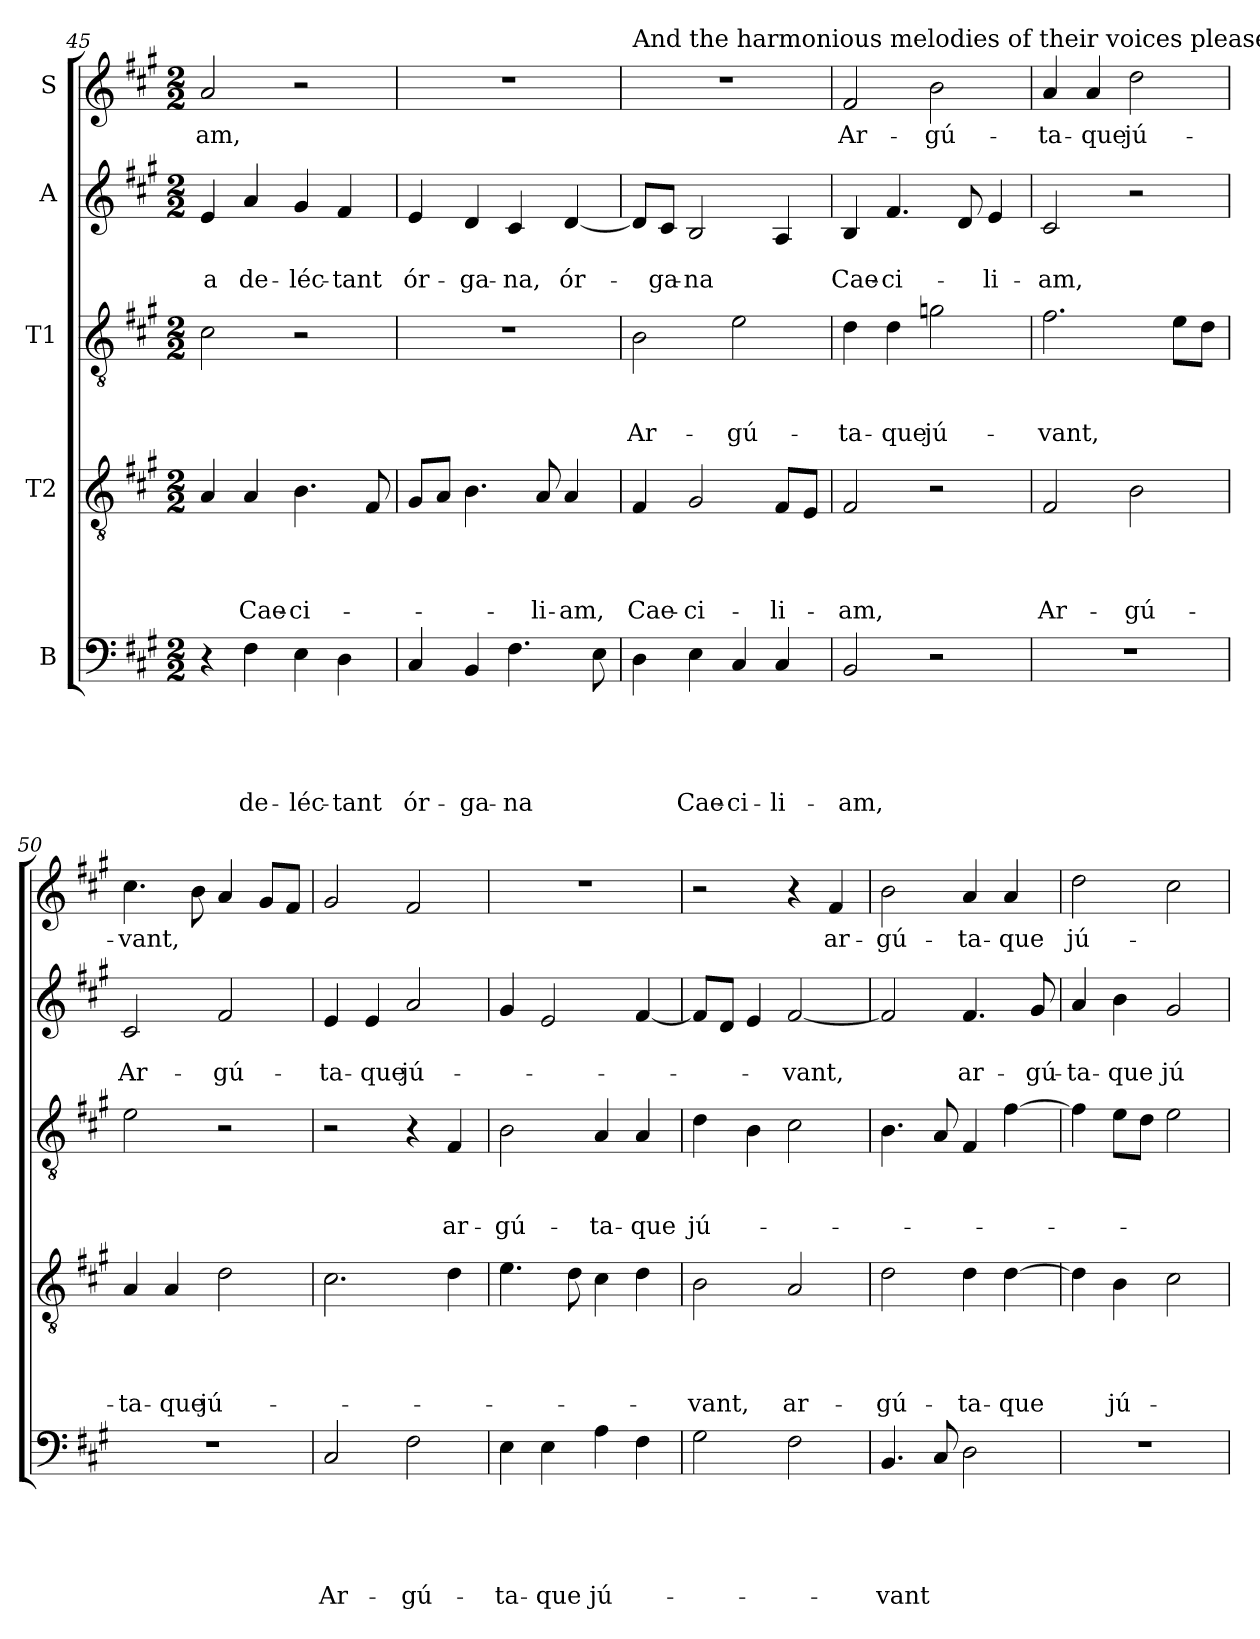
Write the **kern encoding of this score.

**kern	**text	**text	**text	**text	**text	**kern	**text	**text	**text	**text	**kern	**text	**text	**text	**kern	**text	**text	**kern	**text
*part5	*part5	*part5	*part5	*part5	*part5	*part4	*part4	*part4	*part4	*part4	*part3	*part3	*part3	*part3	*part2	*part2	*part2	*part1	*part1
*staff5	*staff5	*staff5	*staff5	*staff5	*staff5	*staff4	*staff4	*staff4	*staff4	*staff4	*staff3	*staff3	*staff3	*staff3	*staff2	*staff2	*staff2	*staff1	*staff1
*I"B	*	*	*	*	*	*I"T2	*	*	*	*	*I"T1	*	*	*	*I"A	*	*	*I"S	*
*clefF4	*	*	*	*	*	*clefGv2	*	*	*	*	*clefGv2	*	*	*	*clefG2	*	*	*clefG2	*
*k[f#c#g#]	*	*	*	*	*	*k[f#c#g#]	*	*	*	*	*k[f#c#g#]	*	*	*	*k[f#c#g#]	*	*	*k[f#c#g#]	*
*A:	*	*	*	*	*	*A:	*	*	*	*	*A:	*	*	*	*A:	*	*	*A:	*
*M2/2	*	*	*	*	*	*M2/2	*	*	*	*	*M2/2	*	*	*	*M2/2	*	*	*M2/2	*
=45	=45	=45	=45	=45	=45	=45	=45	=45	=45	=45	=45	=45	=45	=45	=45	=45	=45	=45	=45
!	!	!	!	!	!	!	!	!	!	!	!	!	!	!	!	!	!LO:LY:b	!	!LO:LY:b
4r	.	.	.	.	.	4A/	.	.	.	.	2c#\	.	.	.	4e/	.	-a	2a/	-am,
!	!	!	!	!	!LO:LY:b	!	!	!	!	!LO:LY:b	!	!	!	!	!	!	!LO:LY:b	!	!
4F#\	.	.	.	.	de-	4A/	.	.	.	Cae-	.	.	.	.	4a/	.	de-	.	.
!	!	!	!	!	!LO:LY:b	!	!	!	!	!LO:LY:b	!	!	!	!	!	!	!LO:LY:b	!	!
4E\	.	.	.	.	-léc-	4.B\	.	.	.	-ci-	2r	.	.	.	4g#/	.	-léc-	2r	.
!	!	!	!	!	!LO:LY:b	!	!	!	!	!	!	!	!	!	!	!	!LO:LY:b	!	!
4D\	.	.	.	.	-tant	.	.	.	.	.	.	.	.	.	4f#/	.	-tant	.	.
.	.	.	.	.	.	8F#/	.	.	.	.	.	.	.	.	.	.	.	.	.
!!LO:PB:g=z
=46	=46	=46	=46	=46	=46	=46	=46	=46	=46	=46	=46	=46	=46	=46	=46	=46	=46	=46	=46
!	!	!	!	!	!LO:LY:b	!	!	!	!	!	!	!	!	!	!	!	!LO:LY:b	!	!
4C#/	.	.	.	.	ór-	8G#/L	.	.	.	.	1r	.	.	.	4e/	.	ór-	1r	.
.	.	.	.	.	.	8A/J	.	.	.	.	.	.	.	.	.	.	.	.	.
!	!	!	!	!	!LO:LY:b	!	!	!	!	!	!	!	!	!	!	!	!LO:LY:b	!	!
4BB/	.	.	.	.	-ga-	4.B\	.	.	.	.	.	.	.	.	4d/	.	-ga-	.	.
!	!	!	!	!	!LO:LY:b	!	!	!	!	!	!	!	!	!	!	!	!LO:LY:b	!	!
4.F#\	.	.	.	.	-na	.	.	.	.	.	.	.	.	.	4c#/	.	-na,	.	.
!	!	!	!	!	!	!	!	!	!	!LO:LY:b	!	!	!	!	!	!	!	!	!
.	.	.	.	.	.	8A/	.	.	.	-li-	.	.	.	.	.	.	.	.	.
!	!	!	!	!	!	!	!	!	!	!LO:LY:b	!	!	!	!	!	!	!LO:LY:b	!	!
.	.	.	.	.	.	4A/	.	.	.	-am,	.	.	.	.	[4d/	.	ór-	.	.
8E\	.	.	.	.	.	.	.	.	.	.	.	.	.	.	.	.	.	.	.
=47	=47	=47	=47	=47	=47	=47	=47	=47	=47	=47	=47	=47	=47	=47	=47	=47	=47	=47	=47
!	!	!	!	!	!	!	!	!	!	!	!	!	!	!	!	!	!	!LO:TX:a:t=And the harmonious melodies of their voices please her.	!
!	!	!	!	!	!	!	!	!	!	!LO:LY:b	!	!	!	!LO:LY:b	!	!	!	!	!
4D\	.	.	.	.	.	4F#/	.	.	.	Cae-	2B\	.	.	Ar-	8d/L]	.	.	1r	.
!	!	!	!	!	!	!	!	!	!	!	!	!	!	!	!	!	!LO:LY:b	!	!
.	.	.	.	.	.	.	.	.	.	.	.	.	.	.	8c#/J	.	-ga-	.	.
!	!	!	!	!	!LO:LY:b	!	!	!	!	!LO:LY:b	!	!	!	!	!	!	!LO:LY:b	!	!
4E\	.	.	.	.	Cae-	2G#/	.	.	.	-ci-	.	.	.	.	2B/	.	-na	.	.
!	!	!	!	!	!LO:LY:b	!	!	!	!	!	!	!	!	!LO:LY:b	!	!	!	!	!
4C#/	.	.	.	.	-ci-	.	.	.	.	.	2e\	.	.	-gú-	.	.	.	.	.
!	!	!	!	!	!LO:LY:b	!	!	!	!	!LO:LY:b	!	!	!	!	!	!	!	!	!
4C#/	.	.	.	.	-li-	8F#/L	.	.	.	-li-	.	.	.	.	4A/	.	.	.	.
.	.	.	.	.	.	8E/J	.	.	.	.	.	.	.	.	.	.	.	.	.
=48	=48	=48	=48	=48	=48	=48	=48	=48	=48	=48	=48	=48	=48	=48	=48	=48	=48	=48	=48
!	!	!	!	!	!LO:LY:b	!	!	!	!	!LO:LY:b	!	!	!	!LO:LY:b	!	!	!LO:LY:b	!	!LO:LY:b
2BB/	.	.	.	.	-am,	2F#/	.	.	.	-am,	4d\	.	.	-ta-	4B/	.	Cae-	2f#/	Ar-
!	!	!	!	!	!	!	!	!	!	!	!	!	!	!LO:LY:b	!	!	!LO:LY:b	!	!
.	.	.	.	.	.	.	.	.	.	.	4d\	.	.	-que	4.f#/	.	-ci-	.	.
!	!	!	!	!	!	!	!	!	!	!	!	!	!	!LO:LY:b	!	!	!	!	!LO:LY:b
2r	.	.	.	.	.	2r	.	.	.	.	2gni\	.	.	jú-	.	.	.	2b\	-gú-
.	.	.	.	.	.	.	.	.	.	.	.	.	.	.	8d/	.	.	.	.
!	!	!	!	!	!	!	!	!	!	!	!	!	!	!	!	!	!LO:LY:b	!	!
.	.	.	.	.	.	.	.	.	.	.	.	.	.	.	4e/	.	-li-	.	.
=49	=49	=49	=49	=49	=49	=49	=49	=49	=49	=49	=49	=49	=49	=49	=49	=49	=49	=49	=49
!	!	!	!	!	!	!	!	!	!	!LO:LY:b	!	!	!	!LO:LY:b	!	!	!LO:LY:b	!	!LO:LY:b
1r	.	.	.	.	.	2F#/	.	.	.	Ar-	2.f#\	.	.	-vant,	2c#/	.	-am,	4a/	-ta-
!	!	!	!	!	!	!	!	!	!	!	!	!	!	!	!	!	!	!	!LO:LY:b
.	.	.	.	.	.	.	.	.	.	.	.	.	.	.	.	.	.	4a/	-que
!	!	!	!	!	!	!	!	!	!	!LO:LY:b	!	!	!	!	!	!	!	!	!LO:LY:b
.	.	.	.	.	.	2B\	.	.	.	-gú-	.	.	.	.	2r	.	.	2dd\	jú-
.	.	.	.	.	.	.	.	.	.	.	8e\L	.	.	.	.	.	.	.	.
.	.	.	.	.	.	.	.	.	.	.	8d\J	.	.	.	.	.	.	.	.
=50	=50	=50	=50	=50	=50	=50	=50	=50	=50	=50	=50	=50	=50	=50	=50	=50	=50	=50	=50
!	!	!	!	!	!	!	!	!	!	!LO:LY:b	!	!	!	!	!	!	!LO:LY:b	!	!LO:LY:b
1r	.	.	.	.	.	4A/	.	.	.	-ta-	2e\	.	.	.	2c#/	.	Ar-	4.cc#\	-vant,
!	!	!	!	!	!	!	!	!	!	!LO:LY:b	!	!	!	!	!	!	!	!	!
.	.	.	.	.	.	4A/	.	.	.	-que	.	.	.	.	.	.	.	.	.
.	.	.	.	.	.	.	.	.	.	.	.	.	.	.	.	.	.	8b\	.
!	!	!	!	!	!	!	!	!	!	!LO:LY:b	!	!	!	!	!	!	!LO:LY:b	!	!
.	.	.	.	.	.	2d\	.	.	.	jú-	2r	.	.	.	2f#/	.	-gú-	4a/	.
.	.	.	.	.	.	.	.	.	.	.	.	.	.	.	.	.	.	8g#/L	.
.	.	.	.	.	.	.	.	.	.	.	.	.	.	.	.	.	.	8f#/J	.
!!LO:LB:g=z
=51	=51	=51	=51	=51	=51	=51	=51	=51	=51	=51	=51	=51	=51	=51	=51	=51	=51	=51	=51
!	!	!	!	!	!LO:LY:b	!	!	!	!	!	!	!	!	!	!	!	!LO:LY:b	!	!
2C#/	.	.	.	.	Ar-	2.c#\	.	.	.	.	2r	.	.	.	4e/	.	-ta-	2g#/	.
!	!	!	!	!	!	!	!	!	!	!	!	!	!	!	!	!	!LO:LY:b	!	!
.	.	.	.	.	.	.	.	.	.	.	.	.	.	.	4e/	.	-que	.	.
!	!	!	!	!	!LO:LY:b	!	!	!	!	!	!	!	!	!	!	!	!LO:LY:b	!	!
2F#\	.	.	.	.	-gú-	.	.	.	.	.	4r	.	.	.	2a/	.	jú-	2f#/	.
!	!	!	!	!	!	!	!	!	!	!	!	!	!	!LO:LY:b	!	!	!	!	!
.	.	.	.	.	.	4d\	.	.	.	.	4F#/	.	.	ar-	.	.	.	.	.
=52	=52	=52	=52	=52	=52	=52	=52	=52	=52	=52	=52	=52	=52	=52	=52	=52	=52	=52	=52
!	!	!	!	!	!LO:LY:b	!	!	!	!	!	!	!	!	!LO:LY:b	!	!	!	!	!
4E\	.	.	.	.	-ta-	4.e\	.	.	.	.	2B\	.	.	-gú-	4g#/	.	.	1r	.
!	!	!	!	!	!LO:LY:b	!	!	!	!	!	!	!	!	!	!	!	!	!	!
4E\	.	.	.	.	-que	.	.	.	.	.	.	.	.	.	2e/	.	.	.	.
.	.	.	.	.	.	8d\	.	.	.	.	.	.	.	.	.	.	.	.	.
!	!	!	!	!	!LO:LY:b	!	!	!	!	!	!	!	!	!LO:LY:b	!	!	!	!	!
4A\	.	.	.	.	jú-	4c#\	.	.	.	.	4A/	.	.	-ta-	.	.	.	.	.
!	!	!	!	!	!	!	!	!	!	!	!	!	!	!LO:LY:b	!	!	!	!	!
4F#\	.	.	.	.	.	4d\	.	.	.	.	4A/	.	.	-que	[4f#/	.	.	.	.
=53	=53	=53	=53	=53	=53	=53	=53	=53	=53	=53	=53	=53	=53	=53	=53	=53	=53	=53	=53
!	!	!	!	!	!	!	!	!	!	!LO:LY:b	!	!	!	!LO:LY:b	!	!	!	!	!
2G#\	.	.	.	.	.	2B\	.	.	.	-vant,	4d\	.	.	jú-	8f#/L]	.	.	2r	.
.	.	.	.	.	.	.	.	.	.	.	.	.	.	.	8d/J	.	.	.	.
.	.	.	.	.	.	.	.	.	.	.	4B\	.	.	.	4e/	.	.	.	.
!	!	!	!	!	!	!	!	!	!	!LO:LY:b	!	!	!	!	!	!	!LO:LY:b	!	!
2F#\	.	.	.	.	.	2A/	.	.	.	ar-	2c#\	.	.	.	[2f#/	.	-vant,	4r	.
!	!	!	!	!	!	!	!	!	!	!	!	!	!	!	!	!	!	!	!LO:LY:b
.	.	.	.	.	.	.	.	.	.	.	.	.	.	.	.	.	.	4f#/	ar-
=54	=54	=54	=54	=54	=54	=54	=54	=54	=54	=54	=54	=54	=54	=54	=54	=54	=54	=54	=54
!	!	!	!	!	!LO:LY:b	!	!	!	!	!LO:LY:b	!	!	!	!	!	!	!	!	!LO:LY:b
4.BB/	.	.	.	.	-vant	2d\	.	.	.	-gú-	4.B\	.	.	.	2f#/]	.	.	2b\	-gú-
8C#/	.	.	.	.	.	.	.	.	.	.	8A/	.	.	.	.	.	.	.	.
!	!	!	!	!	!	!	!	!	!	!LO:LY:b	!	!	!	!	!	!	!LO:LY:b	!	!LO:LY:b
2D\	.	.	.	.	.	4d\	.	.	.	-ta-	4F#/	.	.	.	4.f#/	.	ar-	4a/	-ta-
!	!	!	!	!	!	!	!	!	!	!LO:LY:b	!	!	!	!	!	!	!	!	!LO:LY:b
.	.	.	.	.	.	[4d\	.	.	.	-que	[4f#\	.	.	.	.	.	.	4a/	-que
!	!	!	!	!	!	!	!	!	!	!	!	!	!	!	!	!	!LO:LY:b	!	!
.	.	.	.	.	.	.	.	.	.	.	.	.	.	.	8g#/	.	-gú-	.	.
=55	=55	=55	=55	=55	=55	=55	=55	=55	=55	=55	=55	=55	=55	=55	=55	=55	=55	=55	=55
!	!	!	!	!	!	!	!	!	!	!	!	!	!	!	!	!	!LO:LY:b	!	!LO:LY:b
1r	.	.	.	.	.	4d\]	.	.	.	.	4f#\]	.	.	.	4a/	.	-ta-	2dd\	jú-
!	!	!	!	!	!	!	!	!	!	!LO:LY:b	!	!	!	!	!	!	!LO:LY:b	!	!
.	.	.	.	.	.	4B\	.	.	.	jú-	8e\L	.	.	.	4b\	.	-que	.	.
.	.	.	.	.	.	.	.	.	.	.	8d\J	.	.	.	.	.	.	.	.
!	!	!	!	!	!	!	!	!	!	!	!	!	!	!	!	!	!LO:LY:b	!	!
.	.	.	.	.	.	2c#\	.	.	.	.	2e\	.	.	.	2g#/	.	jú-	2cc#\	.
=	=	=	=	=	=	=	=	=	=	=	=	=	=	=	=	=	=	=	=
*-	*-	*-	*-	*-	*-	*-	*-	*-	*-	*-	*-	*-	*-	*-	*-	*-	*-	*-	*-
